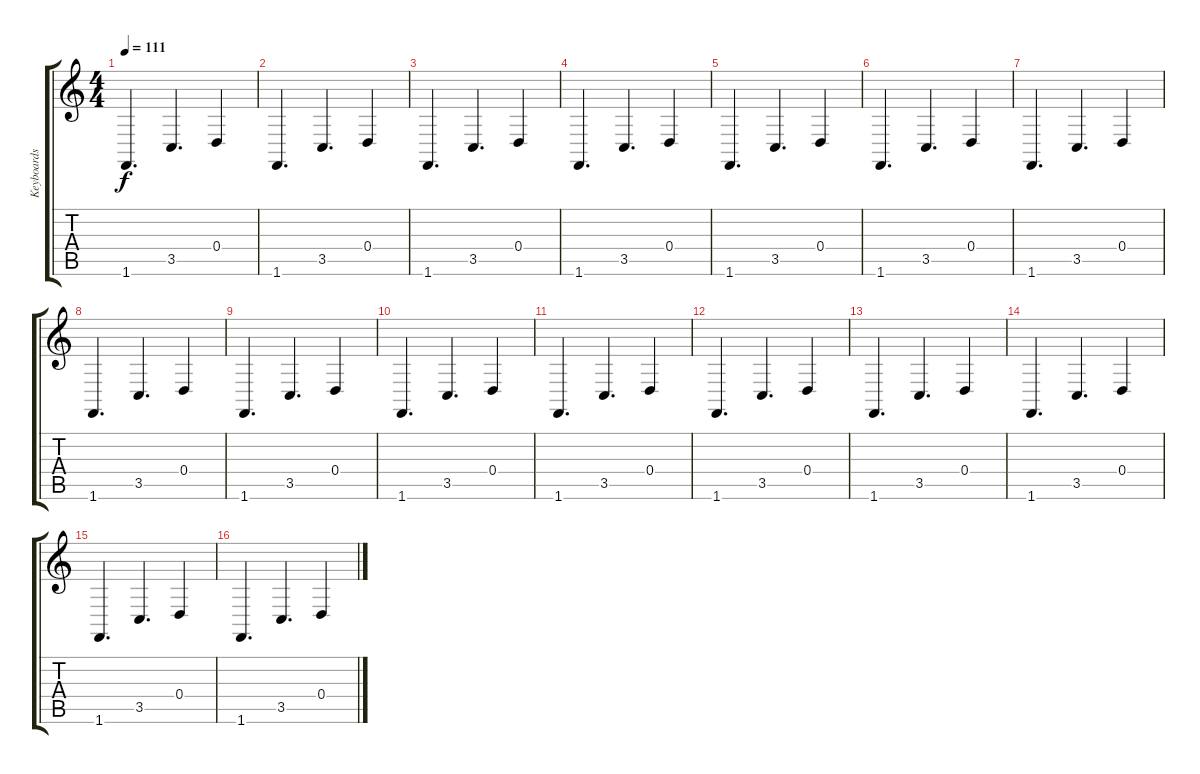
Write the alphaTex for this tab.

\track ("Keyboards 1 and Vocals" "Keyboards ") {instrument electricpiano1}
\staff {score tabs}
\tuning (E4 B3 G3 D3 A2 E2) {hide}
\ts (4 4)
\tempo 111
\clef g2
\ks c
1.6.4{d dy f} 3.5.4{d} 0.4.4 |
1.6.4{d} 3.5.4{d} 0.4.4 |
1.6.4{d} 3.5.4{d} 0.4.4 |
1.6.4{d} 3.5.4{d} 0.4.4 |
1.6.4{d} 3.5.4{d} 0.4.4 |
1.6.4{d} 3.5.4{d} 0.4.4 |
1.6.4{d} 3.5.4{d} 0.4.4 |
1.6.4{d} 3.5.4{d} 0.4.4 |
1.6.4{d} 3.5.4{d} 0.4.4 |
1.6.4{d} 3.5.4{d} 0.4.4 |
1.6.4{d} 3.5.4{d} 0.4.4 |
1.6.4{d} 3.5.4{d} 0.4.4 |
1.6.4{d} 3.5.4{d} 0.4.4 |
1.6.4{d} 3.5.4{d} 0.4.4 |
1.6.4{d} 3.5.4{d} 0.4.4 |
1.6.4{d} 3.5.4{d} 0.4.4
